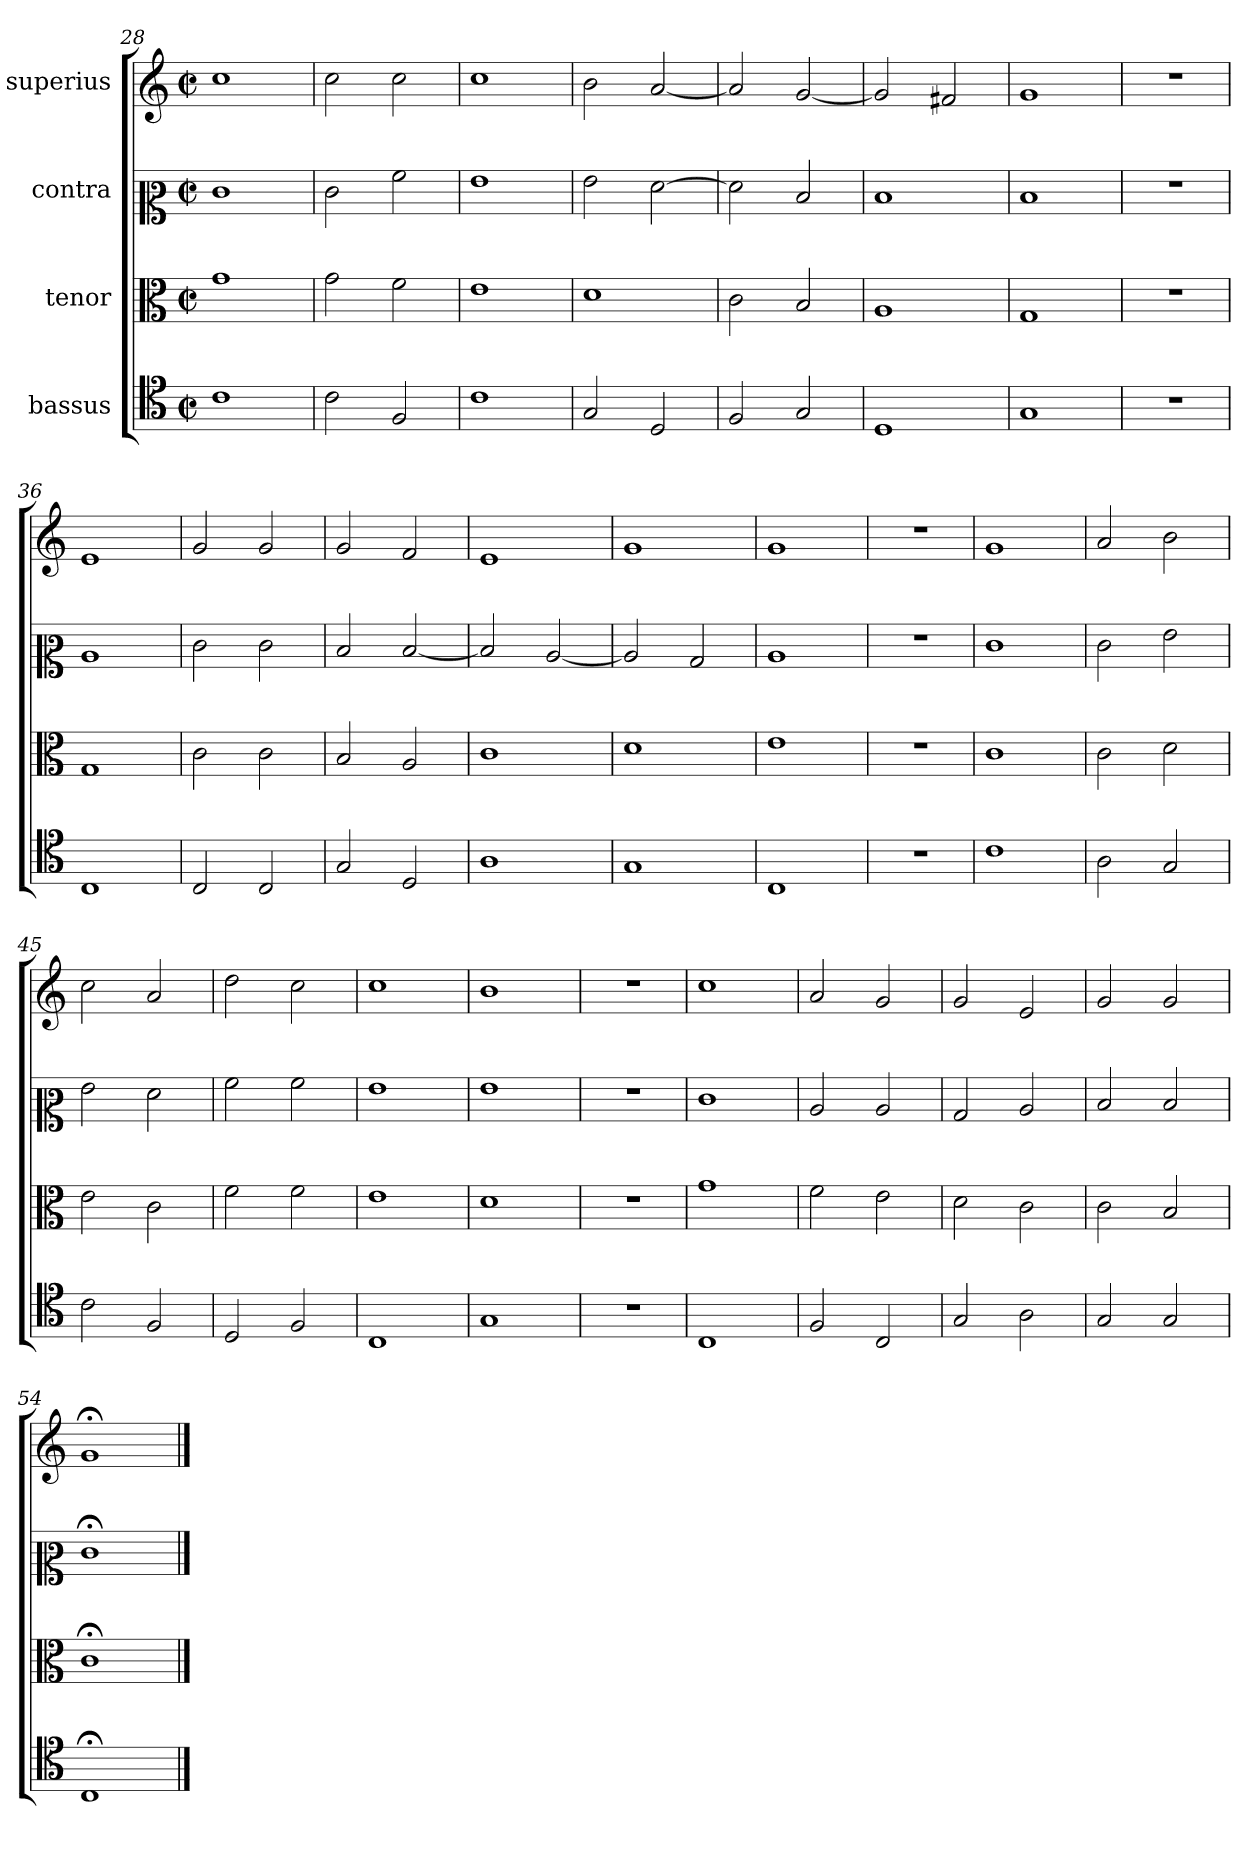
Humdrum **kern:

**kern	**kern	**kern	**kern
*part4	*part3	*part2	*part1
*staff4	*staff3	*staff2	*staff1
*I"bassus	*I"tenor	*I"contra	*I"superius
*clefC4	*clefC3	*clefC2	*clefG2
*M2/2	*M2/2	*M2/2	*M2/2
*met(c|)	*met(c|)	*met(c|)	*met(c|)
=28	=28	=28	=28
1c	1g	1e	1cc
=29	=29	=29	=29
2c	2g	2e	2cc
2F	2f	2a	2cc
=30	=30	=30	=30
1c	1e	1g	1cc
=31	=31	=31	=31
2G	1d	2g	2b
2D	.	[2f	[2a
=32	=32	=32	=32
2F	2c	2f]	2a]
2G	2B	2d	[2g
=33	=33	=33	=33
1D	1A	1d	2g]
.	.	.	2f#X
=34	=34	=34	=34
1G	1G	1d	1g
=35	=35	=35	=35
1r	1r	1r	1r
=36	=36	=36	=36
1C	1G	1c	1e
=37	=37	=37	=37
2C	2c	2e	2g
2C	2c	2e	2g
=38	=38	=38	=38
2G	2B	2d	2g
2D	2A	[2d	2f
=39	=39	=39	=39
1A	1c	2d]	1e
.	.	[2c	.
=40	=40	=40	=40
1G	1d	2c]	1g
.	.	2B	.
=41	=41	=41	=41
1C	1e	1c	1g
=42	=42	=42	=42
1r	1r	1r	1r
=43	=43	=43	=43
1c	1c	1e	1g
=44	=44	=44	=44
2A	2c	2e	2a
2G	2d	2g	2b
=45	=45	=45	=45
2c	2e	2g	2cc
2F	2c	2f	2a
=46	=46	=46	=46
2D	2f	2a	2dd
2F	2f	2a	2cc
=47	=47	=47	=47
1C	1e	1g	1cc
=48	=48	=48	=48
1G	1d	1g	1b
=49	=49	=49	=49
1r	1r	1r	1r
=50	=50	=50	=50
1C	1g	1e	1cc
=51	=51	=51	=51
2F	2f	2c	2a
2C	2e	2c	2g
=52	=52	=52	=52
2G	2d	2B	2g
2A	2c	2c	2e
=53	=53	=53	=53
2G	2c	2d	2g
2G	2B	2d	2g
=54	=54	=54	=54
1C;	1c;	1e;	1g;
==	==	==	==
*-	*-	*-	*-
